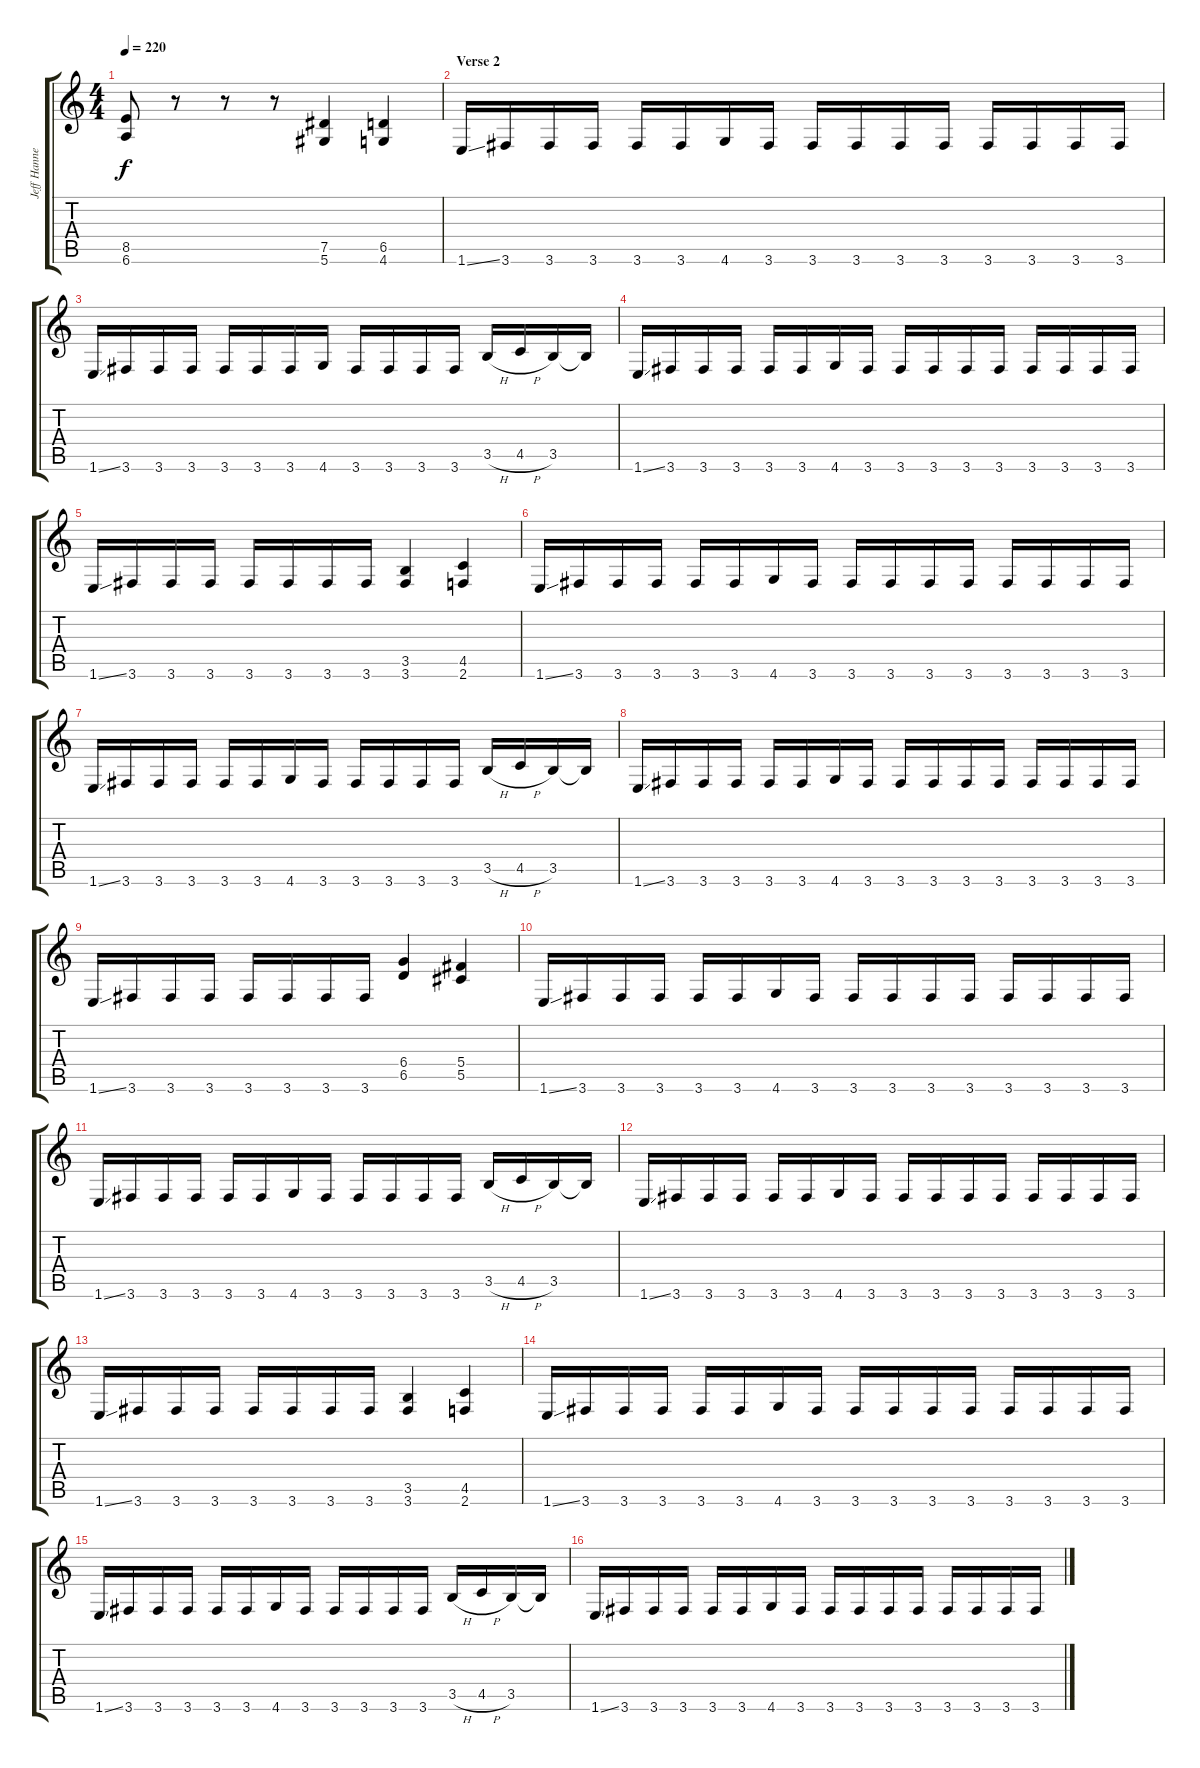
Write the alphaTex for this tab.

\track ("Jeff Hanneman" "Jeff Hanne") {instrument distortionguitar}
\staff {score tabs}
\tuning (Eb4 Bb3 Gb3 Db3 Ab2 Eb2) {hide}
\ts (4 4)
\tempo 220
\clef g2
\ks c
(8.5 6.6).8{dy f} r.8 r.8 r.8 (7.5 5.6).4 (6.5 4.6).4 |
\section ("" "Verse 2")
1.6{ss}.16 3.6.16 3.6.16 3.6.16 3.6.16 3.6.16 4.6.16 3.6.16 3.6.16 3.6.16 3.6.16 3.6.16 3.6.16 3.6.16 3.6.16 3.6.16 |
1.6{ss}.16 3.6.16 3.6.16 3.6.16 3.6.16 3.6.16 3.6.16 4.6.16 3.6.16 3.6.16 3.6.16 3.6.16 3.5{h}.16 4.5{h}.16 3.5.16 3.5{t}.16 |
1.6{ss}.16 3.6.16 3.6.16 3.6.16 3.6.16 3.6.16 4.6.16 3.6.16 3.6.16 3.6.16 3.6.16 3.6.16 3.6.16 3.6.16 3.6.16 3.6.16 |
1.6{ss}.16 3.6.16 3.6.16 3.6.16 3.6.16 3.6.16 3.6.16 3.6.16 (3.5 3.6).4 (4.5 2.6).4 |
1.6{ss}.16 3.6.16 3.6.16 3.6.16 3.6.16 3.6.16 4.6.16 3.6.16 3.6.16 3.6.16 3.6.16 3.6.16 3.6.16 3.6.16 3.6.16 3.6.16 |
1.6{ss}.16 3.6.16 3.6.16 3.6.16 3.6.16 3.6.16 4.6.16 3.6.16 3.6.16 3.6.16 3.6.16 3.6.16 3.5{h}.16 4.5{h}.16 3.5.16 3.5{t}.16 |
1.6{ss}.16 3.6.16 3.6.16 3.6.16 3.6.16 3.6.16 4.6.16 3.6.16 3.6.16 3.6.16 3.6.16 3.6.16 3.6.16 3.6.16 3.6.16 3.6.16 |
1.6{ss}.16 3.6.16 3.6.16 3.6.16 3.6.16 3.6.16 3.6.16 3.6.16 (6.4 6.5).4 (5.4 5.5).4 |
1.6{ss}.16 3.6.16 3.6.16 3.6.16 3.6.16 3.6.16 4.6.16 3.6.16 3.6.16 3.6.16 3.6.16 3.6.16 3.6.16 3.6.16 3.6.16 3.6.16 |
1.6{ss}.16 3.6.16 3.6.16 3.6.16 3.6.16 3.6.16 4.6.16 3.6.16 3.6.16 3.6.16 3.6.16 3.6.16 3.5{h}.16 4.5{h}.16 3.5.16 3.5{t}.16 |
1.6{ss}.16 3.6.16 3.6.16 3.6.16 3.6.16 3.6.16 4.6.16 3.6.16 3.6.16 3.6.16 3.6.16 3.6.16 3.6.16 3.6.16 3.6.16 3.6.16 |
1.6{ss}.16 3.6.16 3.6.16 3.6.16 3.6.16 3.6.16 3.6.16 3.6.16 (3.5 3.6).4 (4.5 2.6).4 |
1.6{ss}.16 3.6.16 3.6.16 3.6.16 3.6.16 3.6.16 4.6.16 3.6.16 3.6.16 3.6.16 3.6.16 3.6.16 3.6.16 3.6.16 3.6.16 3.6.16 |
1.6{ss}.16 3.6.16 3.6.16 3.6.16 3.6.16 3.6.16 4.6.16 3.6.16 3.6.16 3.6.16 3.6.16 3.6.16 3.5{h}.16 4.5{h}.16 3.5.16 3.5{t}.16 |
1.6{ss}.16 3.6.16 3.6.16 3.6.16 3.6.16 3.6.16 4.6.16 3.6.16 3.6.16 3.6.16 3.6.16 3.6.16 3.6.16 3.6.16 3.6.16 3.6.16
